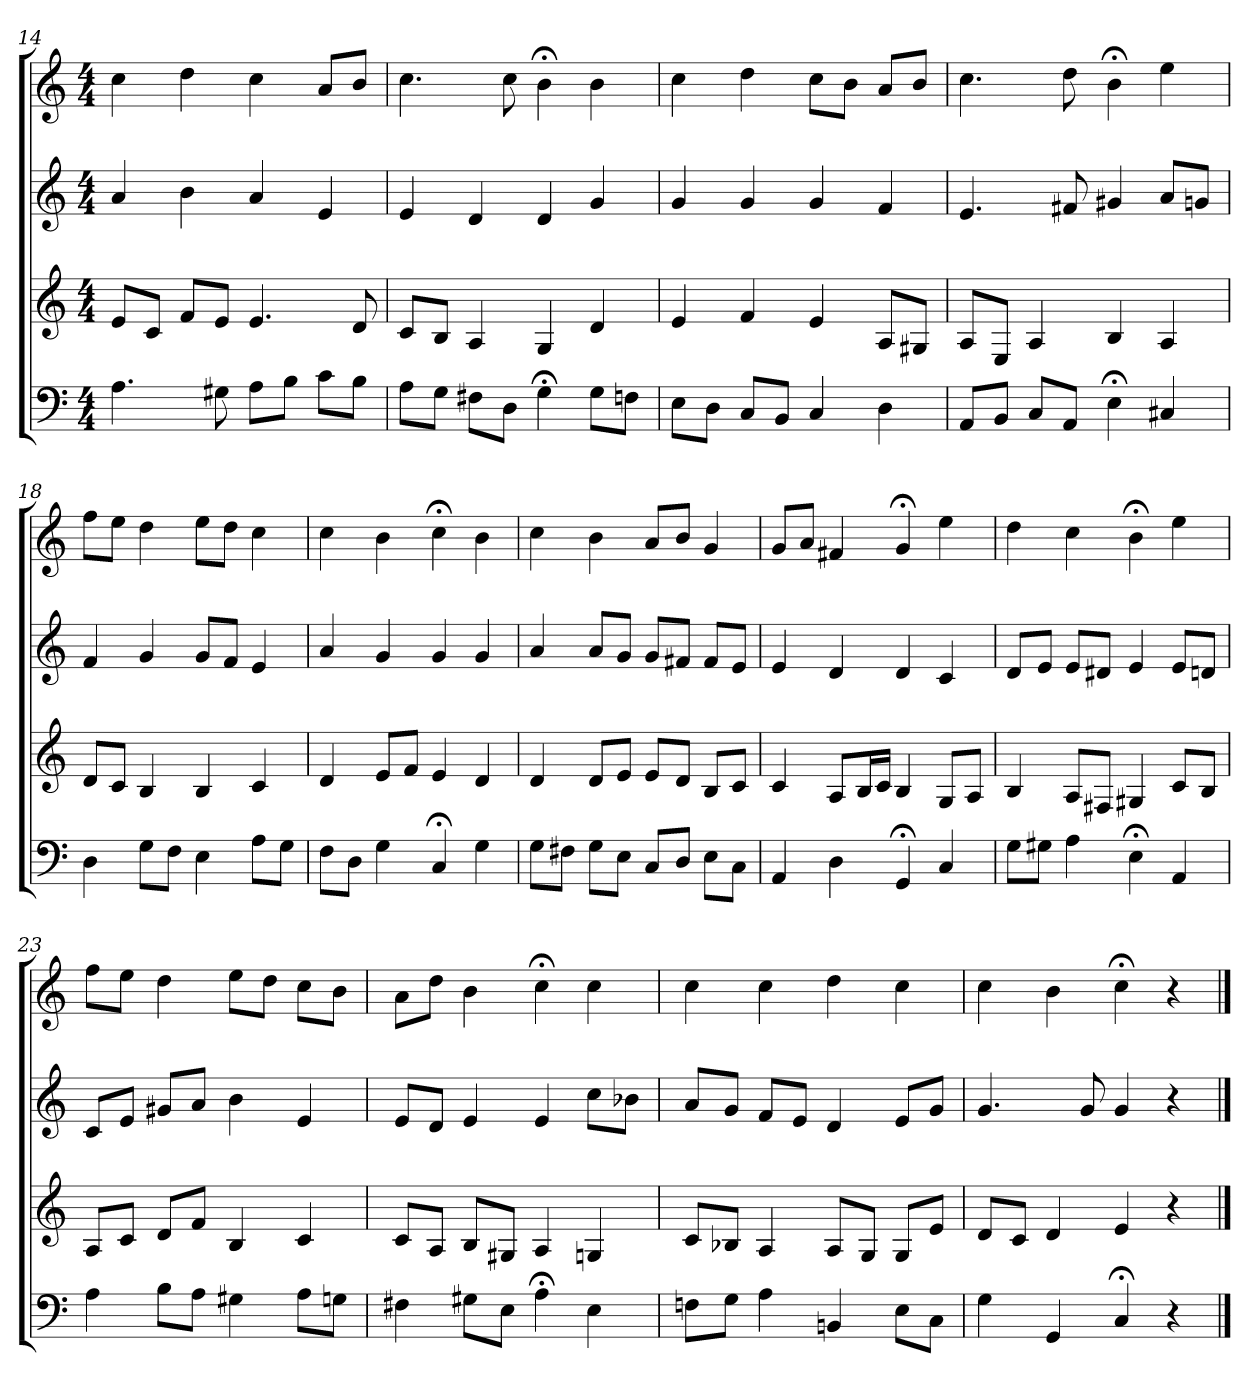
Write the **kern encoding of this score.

**kern	**kern	**kern	**kern
*part4	*part3	*part2	*part1
*staff4	*staff3	*staff2	*staff1
*clefF4	*clefG2	*clefG2	*clefG2
*M4/4	*M4/4	*M4/4	*M4/4
=14	=14	=14	=14
4.A	8e/L	4a	4cc
.	8c/J	.	.
.	8f/L	4b	4dd
8G#X	8e/J	.	.
8A\L	4.e	4a	4cc
8B\J	.	.	.
8c\L	.	4e	8a/L
8B\J	8d	.	8b/J
=15	=15	=15	=15
8A\L	8c/L	4e	4.cc
8G\J	8B/J	.	.
8F#X\L	4A	4d	.
8D\J	.	.	8cc
4G;<	4G	4d	4b;<
8G\L	4d	4g	4b
8Fn\J	.	.	.
=16	=16	=16	=16
8E\L	4e	4g	4cc
8D\J	.	.	.
8C/L	4f	4g	4dd
8BB/J	.	.	.
4C	4e	4g	8cc\L
.	.	.	8b\J
4D	8A/L	4f	8a/L
.	8G#X/J	.	8b/J
=17	=17	=17	=17
8AA/L	8A/L	4.e	4.cc
8BB/J	8E/J	.	.
8C/L	4A	.	.
8AA/J	.	8f#X	8dd
4E;<	4B	4g#X	4b;<
4C#X	4A	8a/L	4ee
.	.	8g/J	.
=18	=18	=18	=18
4D	8d/L	4f	8ff\L
.	8c/J	.	8ee\J
8G\L	4B	4g	4dd
8F\J	.	.	.
4E	4B	8g/L	8ee\L
.	.	8f/J	8dd\J
8A\L	4c	4e	4cc
8G\J	.	.	.
=19	=19	=19	=19
8F\L	4d	4a	4cc
8D\J	.	.	.
4G	8e/L	4g	4b
.	8f/J	.	.
4C;<	4e	4g	4cc;<
4G	4d	4g	4b
=20	=20	=20	=20
8G\L	4d	4a	4cc
8F#X\J	.	.	.
8G\L	8d/L	8a/L	4b
8E\J	8e/J	8g/J	.
8C/L	8e/L	8g/L	8a/L
8D/J	8d/J	8f#X/J	8b/J
8E\L	8B/L	8f#/L	4g
8C\J	8c/J	8e/J	.
=21	=21	=21	=21
4AA	4c	4e	8g/L
.	.	.	8a/J
4D	8A/L	4d	4f#X
.	16B/L	.	.
.	16c/JJ	.	.
4GG;<	4B	4d	4g;<
4C	8G/L	4c	4ee
.	8A/J	.	.
=22	=22	=22	=22
8G\L	4B	8d/L	4dd
8G#X\J	.	8e/J	.
4A	8A/L	8e/L	4cc
.	8F#X/J	8d#X/J	.
4E;<	4G#X	4e	4b;<
4AA	8c/L	8e/L	4ee
.	8B/J	8d/J	.
=23	=23	=23	=23
4A	8A/L	8c/L	8ff\L
.	8c/J	8e/J	8ee\J
8B\L	8d/L	8g#X/L	4dd
8A\J	8f/J	8a/J	.
4G#X	4B	4b	8ee\L
.	.	.	8dd\J
8A\L	4c	4e	8cc\L
8Gn\J	.	.	8b\J
=24	=24	=24	=24
4F#X	8c/L	8e/L	8a\L
.	8A/J	8d/J	8dd\J
8G#X\L	8B/L	4e	4b
8E\J	8G#X/J	.	.
4A;<	4A	4e	4cc;<
4E	4Gn	8cc\L	4cc
.	.	8b-X\J	.
=25	=25	=25	=25
8Fn\L	8c/L	8a/L	4cc
8G\J	8B-X/J	8g/J	.
4A	4A	8f/L	4cc
.	.	8e/J	.
4BBn	8A/L	4d	4dd
.	8G/J	.	.
8E\L	8G/L	8e/L	4cc
8C\J	8e/J	8g/J	.
=26	=26	=26	=26
4G	8d/L	4.g	4cc
.	8c/J	.	.
4GG	4d	.	4b
.	.	8g	.
4C;<	4e	4g	4cc;<
4r	4r	4r	4r
==	==	==	==
*-	*-	*-	*-
